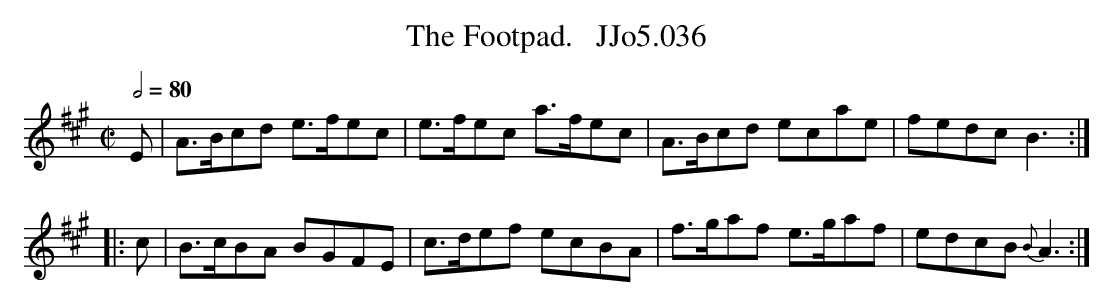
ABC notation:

X:1
T:Footpad.   JJo5.036, The
M:C|
L:1/8
Q:1/2=80
K:A
E|A>Bcd e>fec|e>fec a>fec|A>Bcd ecae|fedc B3 :|
|:c|B>cBA BGFE|c>def ecBA|f>gaf e>gaf|edcB {B}A3 :|
